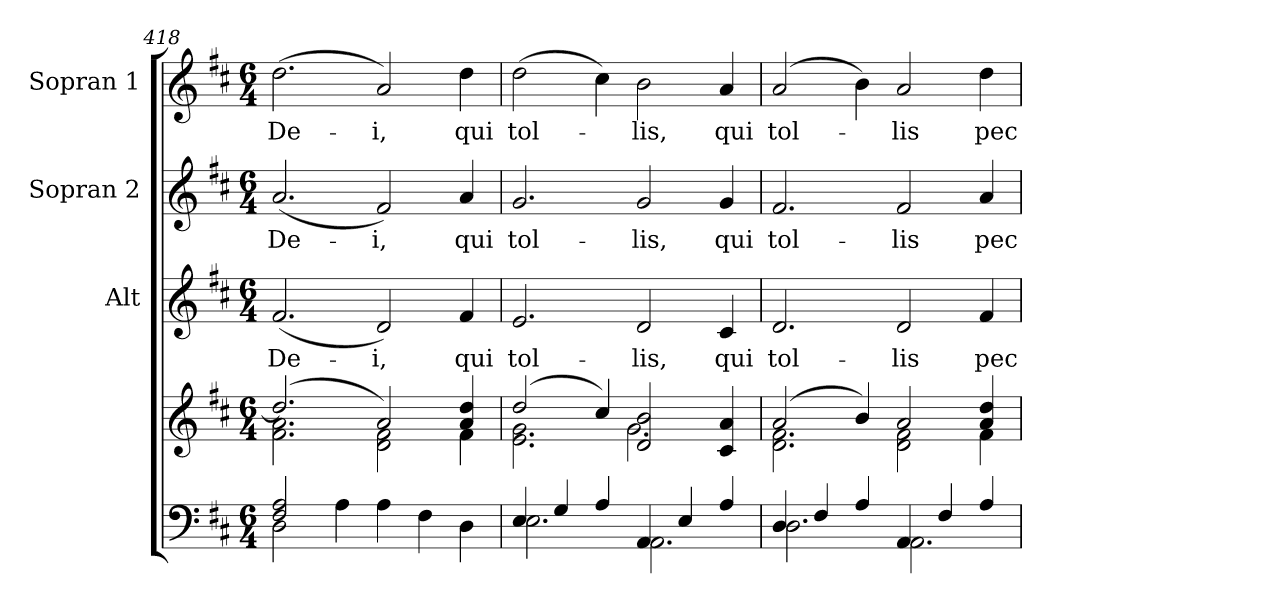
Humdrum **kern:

**kern	**kern	**kern	**text	**kern	**text	**kern	**text
*part4	*part4	*part3	*part3	*part2	*part2	*part1	*part1
*staff5	*staff4	*staff3	*staff3	*staff2	*staff2	*staff1	*staff1
*	*	*I"Alt	*	*I"Sopran 2	*	*I"Sopran 1	*
*	*	*I'A.	*	*I'S. 2	*	*I'S. 1	*
*clefF4	*clefG2	*clefG2	*	*clefG2	*	*clefG2	*
*k[f#c#]	*k[f#c#]	*k[f#c#]	*	*k[f#c#]	*	*k[f#c#]	*
*D:	*D:	*D:	*	*D:	*	*D:	*
*M6/4	*M6/4	*M6/4	*	*M6/4	*	*M6/4	*
=418	=418	=418	=418	=418	=418	=418	=418
*^	*^	*	*	*	*	*	*
!	!	!	!	!	!LO:LY:b	!	!LO:LY:b	!	!LO:LY:b
2F#/ 2A/	2D\	(2.dd/]	2.f#\ 2.a\	(<2.f#/	De-	(<2.a/	De-	(>2.dd\	De-
1ryy	4A\	.	.	.	.	.	.	.	.
!	!	!	!	!	!LO:LY:b	!	!LO:LY:b	!	!LO:LY:b
.	4A\	2a/)	2d\ 2f#\	2d/)	-i,	2f#/)	-i,	2a/)	-i,
.	4F#\	.	.	.	.	.	.	.	.
!	!	!	!	!	!LO:LY:b	!	!LO:LY:b	!	!LO:LY:b
.	4D\	4a/ 4dd/	4f#\	4f#/	qui	4a/	qui	4dd\	qui
=419	=419	=419	=419	=419	=419	=419	=419	=419	=419
!	!	!	!	!	!LO:LY:b	!	!LO:LY:b	!	!LO:LY:b
4E/	2.E\	(2dd/	2.e\ 2.g\	2.e/	tol-	2.g/	tol-	(>2dd\	tol-
4G/	.	.	.	.	.	.	.	.	.
4A/	.	4cc#/)	.	.	.	.	.	4cc#\)	.
!	!	!	!	!	!LO:LY:b	!	!LO:LY:b	!	!LO:LY:b
4AA/	2.AA\	2d/ 2b/	2.g\	2d/	-lis,	2g/	-lis,	2b\	-lis,
4E/	.	.	.	.	.	.	.	.	.
!	!	!	!	!	!LO:LY:b	!	!LO:LY:b	!	!LO:LY:b
4A/	.	4c#/ 4a/	.	4c#/	qui	4g/	qui	4a/	qui
=420	=420	=420	=420	=420	=420	=420	=420	=420	=420
!	!	!	!	!	!LO:LY:b	!	!LO:LY:b	!	!LO:LY:b
4D/	2.D\	(2a/	2.d\ 2.f#\	2.d/	tol-	2.f#/	tol-	(2a/	tol-
4F#/	.	.	.	.	.	.	.	.	.
4A/	.	4b/)	.	.	.	.	.	4b\)	.
!	!	!	!	!	!LO:LY:b	!	!LO:LY:b	!	!LO:LY:b
4AA/	2.AA\	2a/	2d\ 2f#\	2d/	-lis	2f#/	-lis	2a/	-lis
4F#/	.	.	.	.	.	.	.	.	.
!	!	!	!	!	!LO:LY:b	!	!LO:LY:b	!	!LO:LY:b
4A/	.	4a/ 4dd/	4f#\	4f#/	pec-	4a/	pec-	4dd\	pec-
*v	*v	*	*	*	*	*	*	*	*
*	*v	*v	*	*	*	*	*	*
=	=	=	=	=	=	=	=
*-	*-	*-	*-	*-	*-	*-	*-
